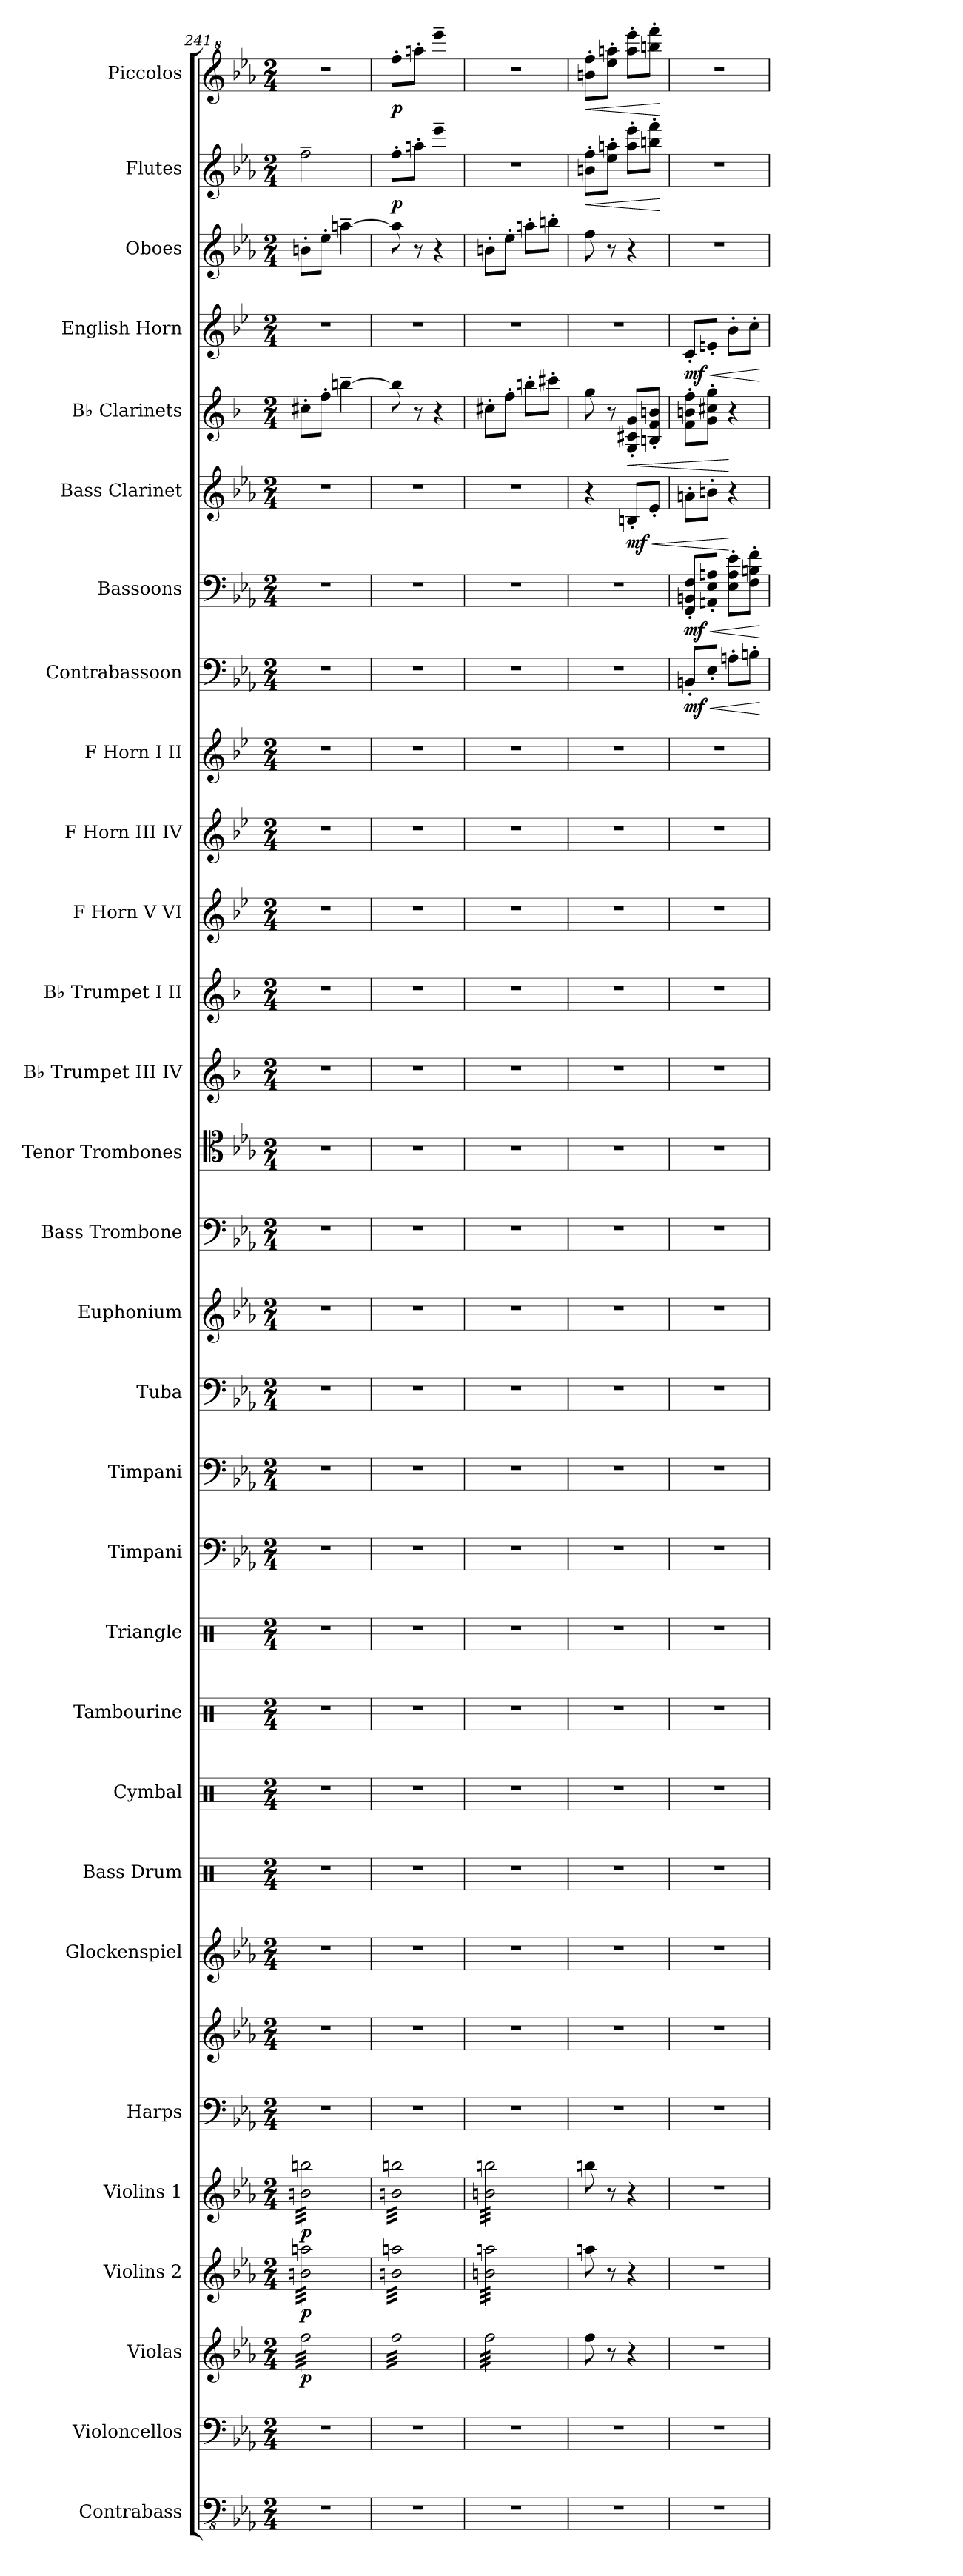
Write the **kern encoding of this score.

**kern	**kern	**kern	**dynam	**kern	**dynam	**kern	**dynam	**kern	**kern	**kern	**kern	**kern	**kern	**kern	**kern	**kern	**kern	**kern	**kern	**kern	**kern	**kern	**kern	**kern	**kern	**kern	**dynam	**kern	**dynam	**kern	**dynam	**kern	**dynam	**kern	**dynam	**kern	**kern	**dynam	**kern	**dynam
*part30	*part29	*part28	*part28	*part27	*part27	*part26	*part26	*part25	*part25	*part24	*part23	*part22	*part21	*part20	*part19	*part18	*part17	*part16	*part15	*part14	*part13	*part12	*part11	*part10	*part9	*part8	*part8	*part7	*part7	*part6	*part6	*part5	*part5	*part4	*part4	*part3	*part2	*part2	*part1	*part1
*staff31	*staff30	*staff29	*staff29	*staff28	*staff28	*staff27	*staff27	*staff26	*staff25	*staff24	*staff23	*staff22	*staff21	*staff20	*staff19	*staff18	*staff17	*staff16	*staff15	*staff14	*staff13	*staff12	*staff11	*staff10	*staff9	*staff8	*staff8	*staff7	*staff7	*staff6	*staff6	*staff5	*staff5	*staff4	*staff4	*staff3	*staff2	*staff2	*staff1	*staff1
*I"Contrabass	*I"Violoncellos	*I"Violas	*	*I"Violins 2	*	*I"Violins 1	*	*I"Harps	*	*I"Glockenspiel	*I"Bass Drum	*I"Cymbal	*I"Tambourine	*I"Triangle	*I"Timpani	*I"Timpani	*I"Tuba	*I"Euphonium	*I"Bass Trombone	*I"Tenor Trombones	*I"B♭ Trumpet III IV	*I"B♭ Trumpet I II	*I"F Horn V VI	*I"F Horn III IV	*I"F Horn I II	*I"Contrabassoon	*	*I"Bassoons	*	*I"Bass Clarinet	*	*I"B♭ Clarinets	*	*I"English Horn	*	*I"Oboes	*I"Flutes	*	*I"Piccolos	*
*I'Cb.	*I'Vc.	*I'Vla.	*	*I'Vln. 2	*	*I'Vln. 1	*	*I'Hrp.	*	*I'Glk.	*I'B. Dr.	*I'Cym.	*I'Tamb.	*I'Trgl.	*I'Timp.	*I'Timp.	*I'Tba.	*I'Euph.	*I'Tbn.	*I'Tbn.	*I'B♭ Tpt.	*I'B♭ Tpt.	*I'F Hn.	*I'F Hn.	*I'F Hn.	*I'Cbsn.	*	*I'Bsn.	*	*I'B. Cl.	*	*I'B♭ Cl.	*	*I'E. Hn.	*	*I'Ob.	*I'Fl.	*	*I'Picc.	*
*clefFv4	*clefF4	*clefG2	*	*clefG2	*	*clefG2	*	*clefF4	*clefG2	*clefG2	*clefX	*clefX	*clefX	*clefX	*clefF4	*clefF4	*clefF4	*clefG2	*clefF4	*clefC4	*clefG2	*clefG2	*clefG2	*clefG2	*clefG2	*clefF4	*	*clefF4	*	*clefG2	*	*clefG2	*	*clefG2	*	*clefG2	*clefG2	*	*clefG^2	*
*	*	*	*	*	*	*	*	*	*	*ITrd-14c-24	*	*	*	*	*	*	*	*ITrd8c14	*	*	*ITrd1c2	*ITrd1c2	*ITrd4c7	*ITrd4c7	*ITrd4c7	*ITrd7c12	*	*	*	*ITrd8c14	*	*ITrd1c2	*	*ITrd4c7	*	*	*	*	*	*
*k[b-e-a-]	*k[b-e-a-]	*k[b-e-a-]	*	*k[b-e-a-]	*	*k[b-e-a-]	*	*k[b-e-a-]	*k[b-e-a-]	*k[b-e-a-]	*k[]	*k[]	*k[]	*k[]	*k[b-e-a-]	*k[b-e-a-]	*k[b-e-a-]	*k[b-e-a-]	*k[b-e-a-]	*k[b-e-a-]	*k[b-e-a-]	*k[b-e-a-]	*k[b-e-a-]	*k[b-e-a-]	*k[b-e-a-]	*k[b-e-a-]	*	*k[b-e-a-]	*	*k[b-e-a-]	*	*k[b-e-a-]	*	*k[b-e-a-]	*	*k[b-e-a-]	*k[b-e-a-]	*	*k[b-e-a-]	*
*M2/4	*M2/4	*M2/4	*	*M2/4	*	*M2/4	*	*M2/4	*M2/4	*M2/4	*M2/4	*M2/4	*M2/4	*M2/4	*M2/4	*M2/4	*M2/4	*M2/4	*M2/4	*M2/4	*M2/4	*M2/4	*M2/4	*M2/4	*M2/4	*M2/4	*	*M2/4	*	*M2/4	*	*M2/4	*	*M2/4	*	*M2/4	*M2/4	*	*M2/4	*
=241	=241	=241	=241	=241	=241	=241	=241	=241	=241	=241	=241	=241	=241	=241	=241	=241	=241	=241	=241	=241	=241	=241	=241	=241	=241	=241	=241	=241	=241	=241	=241	=241	=241	=241	=241	=241	=241	=241	=241	=241
!	!	!	!LO:DY:b	!	!LO:DY:b	!	!LO:DY:b	!	!	!	!	!	!	!	!	!	!	!	!	!	!	!	!	!	!	!	!	!	!	!	!	!	!	!	!	!	!	!	!	!
*	*	*tremolo	*	*	*	*	*	*	*	*	*	*	*	*	*	*	*	*	*	*	*	*	*	*	*	*	*	*	*	*	*	*	*	*	*	*	*	*	*	*
*	*	*	*	*tremolo	*	*	*	*	*	*	*	*	*	*	*	*	*	*	*	*	*	*	*	*	*	*	*	*	*	*	*	*	*	*	*	*	*	*	*	*
*	*	*	*	*	*	*tremolo	*	*	*	*	*	*	*	*	*	*	*	*	*	*	*	*	*	*	*	*	*	*	*	*	*	*	*	*	*	*	*	*	*	*
2r	2r	32ff\LLL	p	32bn\ 32aan\LLL	p	32bn\ 32bbn\LLL	p	2r	2r	2r	2r	2r	2r	2r	2r	2r	2r	2r	2r	2r	2r	2r	2r	2r	2r	2r	.	2r	.	2r	.	8bn'\L	.	2r	.	8bn'\L	2ff~\	.	2r	.
.	.	32ff\	.	32bn\ 32aan\	.	32bn\ 32bbn\	.	.	.	.	.	.	.	.	.	.	.	.	.	.	.	.	.	.	.	.	.	.	.	.	.	.	.	.	.	.	.	.	.	.
.	.	32ff\	.	32bn\ 32aan\	.	32bn\ 32bbn\	.	.	.	.	.	.	.	.	.	.	.	.	.	.	.	.	.	.	.	.	.	.	.	.	.	.	.	.	.	.	.	.	.	.
.	.	32ff\	.	32bn\ 32aan\	.	32bn\ 32bbn\	.	.	.	.	.	.	.	.	.	.	.	.	.	.	.	.	.	.	.	.	.	.	.	.	.	.	.	.	.	.	.	.	.	.
.	.	32ff\	.	32bn\ 32aan\	.	32bn\ 32bbn\	.	.	.	.	.	.	.	.	.	.	.	.	.	.	.	.	.	.	.	.	.	.	.	.	.	8ee-'\J	.	.	.	8ee-'\J	.	.	.	.
.	.	32ff\	.	32bn\ 32aan\	.	32bn\ 32bbn\	.	.	.	.	.	.	.	.	.	.	.	.	.	.	.	.	.	.	.	.	.	.	.	.	.	.	.	.	.	.	.	.	.	.
.	.	32ff\	.	32bn\ 32aan\	.	32bn\ 32bbn\	.	.	.	.	.	.	.	.	.	.	.	.	.	.	.	.	.	.	.	.	.	.	.	.	.	.	.	.	.	.	.	.	.	.
.	.	32ff\	.	32bn\ 32aan\	.	32bn\ 32bbn\	.	.	.	.	.	.	.	.	.	.	.	.	.	.	.	.	.	.	.	.	.	.	.	.	.	.	.	.	.	.	.	.	.	.
.	.	32ff\	.	32bn\ 32aan\	.	32bn\ 32bbn\	.	.	.	.	.	.	.	.	.	.	.	.	.	.	.	.	.	.	.	.	.	.	.	.	.	[4aan~\	.	.	.	[4aan~\	.	.	.	.
.	.	32ff\	.	32bn\ 32aan\	.	32bn\ 32bbn\	.	.	.	.	.	.	.	.	.	.	.	.	.	.	.	.	.	.	.	.	.	.	.	.	.	.	.	.	.	.	.	.	.	.
.	.	32ff\	.	32bn\ 32aan\	.	32bn\ 32bbn\	.	.	.	.	.	.	.	.	.	.	.	.	.	.	.	.	.	.	.	.	.	.	.	.	.	.	.	.	.	.	.	.	.	.
.	.	32ff\	.	32bn\ 32aan\	.	32bn\ 32bbn\	.	.	.	.	.	.	.	.	.	.	.	.	.	.	.	.	.	.	.	.	.	.	.	.	.	.	.	.	.	.	.	.	.	.
.	.	32ff\	.	32bn\ 32aan\	.	32bn\ 32bbn\	.	.	.	.	.	.	.	.	.	.	.	.	.	.	.	.	.	.	.	.	.	.	.	.	.	.	.	.	.	.	.	.	.	.
.	.	32ff\	.	32bn\ 32aan\	.	32bn\ 32bbn\	.	.	.	.	.	.	.	.	.	.	.	.	.	.	.	.	.	.	.	.	.	.	.	.	.	.	.	.	.	.	.	.	.	.
.	.	32ff\	.	32bn\ 32aan\	.	32bn\ 32bbn\	.	.	.	.	.	.	.	.	.	.	.	.	.	.	.	.	.	.	.	.	.	.	.	.	.	.	.	.	.	.	.	.	.	.
.	.	32ff\JJJ	.	32bn\ 32aan\JJJ	.	32bn\ 32bbn\JJJ	.	.	.	.	.	.	.	.	.	.	.	.	.	.	.	.	.	.	.	.	.	.	.	.	.	.	.	.	.	.	.	.	.	.
!!LO:PB:g=z
=242	=242	=242	=242	=242	=242	=242	=242	=242	=242	=242	=242	=242	=242	=242	=242	=242	=242	=242	=242	=242	=242	=242	=242	=242	=242	=242	=242	=242	=242	=242	=242	=242	=242	=242	=242	=242	=242	=242	=242	=242
!	!	!	!	!	!	!	!	!	!	!	!	!	!	!	!	!	!	!	!	!	!	!	!	!	!	!	!	!	!	!	!	!	!	!	!	!	!	!LO:DY:b	!	!LO:DY:b
2r	2r	32ff\LLL	.	32bn\ 32aan\LLL	.	32bn\ 32bbn\LLL	.	2r	2r	2r	2r	2r	2r	2r	2r	2r	2r	2r	2r	2r	2r	2r	2r	2r	2r	2r	.	2r	.	2r	.	8aa\]	.	2r	.	8aa\]	8ff'\L	p	8fff'\L	p
.	.	32ff\	.	32bn\ 32aan\	.	32bn\ 32bbn\	.	.	.	.	.	.	.	.	.	.	.	.	.	.	.	.	.	.	.	.	.	.	.	.	.	.	.	.	.	.	.	.	.	.
.	.	32ff\	.	32bn\ 32aan\	.	32bn\ 32bbn\	.	.	.	.	.	.	.	.	.	.	.	.	.	.	.	.	.	.	.	.	.	.	.	.	.	.	.	.	.	.	.	.	.	.
.	.	32ff\	.	32bn\ 32aan\	.	32bn\ 32bbn\	.	.	.	.	.	.	.	.	.	.	.	.	.	.	.	.	.	.	.	.	.	.	.	.	.	.	.	.	.	.	.	.	.	.
.	.	32ff\	.	32bn\ 32aan\	.	32bn\ 32bbn\	.	.	.	.	.	.	.	.	.	.	.	.	.	.	.	.	.	.	.	.	.	.	.	.	.	8r	.	.	.	8r	8aan'\J	.	8aaan'\J	.
.	.	32ff\	.	32bn\ 32aan\	.	32bn\ 32bbn\	.	.	.	.	.	.	.	.	.	.	.	.	.	.	.	.	.	.	.	.	.	.	.	.	.	.	.	.	.	.	.	.	.	.
.	.	32ff\	.	32bn\ 32aan\	.	32bn\ 32bbn\	.	.	.	.	.	.	.	.	.	.	.	.	.	.	.	.	.	.	.	.	.	.	.	.	.	.	.	.	.	.	.	.	.	.
.	.	32ff\	.	32bn\ 32aan\	.	32bn\ 32bbn\	.	.	.	.	.	.	.	.	.	.	.	.	.	.	.	.	.	.	.	.	.	.	.	.	.	.	.	.	.	.	.	.	.	.
.	.	32ff\	.	32bn\ 32aan\	.	32bn\ 32bbn\	.	.	.	.	.	.	.	.	.	.	.	.	.	.	.	.	.	.	.	.	.	.	.	.	.	4r	.	.	.	4r	4eee-~\	.	4eeee-~\	.
.	.	32ff\	.	32bn\ 32aan\	.	32bn\ 32bbn\	.	.	.	.	.	.	.	.	.	.	.	.	.	.	.	.	.	.	.	.	.	.	.	.	.	.	.	.	.	.	.	.	.	.
.	.	32ff\	.	32bn\ 32aan\	.	32bn\ 32bbn\	.	.	.	.	.	.	.	.	.	.	.	.	.	.	.	.	.	.	.	.	.	.	.	.	.	.	.	.	.	.	.	.	.	.
.	.	32ff\	.	32bn\ 32aan\	.	32bn\ 32bbn\	.	.	.	.	.	.	.	.	.	.	.	.	.	.	.	.	.	.	.	.	.	.	.	.	.	.	.	.	.	.	.	.	.	.
.	.	32ff\	.	32bn\ 32aan\	.	32bn\ 32bbn\	.	.	.	.	.	.	.	.	.	.	.	.	.	.	.	.	.	.	.	.	.	.	.	.	.	.	.	.	.	.	.	.	.	.
.	.	32ff\	.	32bn\ 32aan\	.	32bn\ 32bbn\	.	.	.	.	.	.	.	.	.	.	.	.	.	.	.	.	.	.	.	.	.	.	.	.	.	.	.	.	.	.	.	.	.	.
.	.	32ff\	.	32bn\ 32aan\	.	32bn\ 32bbn\	.	.	.	.	.	.	.	.	.	.	.	.	.	.	.	.	.	.	.	.	.	.	.	.	.	.	.	.	.	.	.	.	.	.
.	.	32ff\JJJ	.	32bn\ 32aan\JJJ	.	32bn\ 32bbn\JJJ	.	.	.	.	.	.	.	.	.	.	.	.	.	.	.	.	.	.	.	.	.	.	.	.	.	.	.	.	.	.	.	.	.	.
=243	=243	=243	=243	=243	=243	=243	=243	=243	=243	=243	=243	=243	=243	=243	=243	=243	=243	=243	=243	=243	=243	=243	=243	=243	=243	=243	=243	=243	=243	=243	=243	=243	=243	=243	=243	=243	=243	=243	=243	=243
2r	2r	32ff\LLL	.	32bn\ 32aan\LLL	.	32bn\ 32bbn\LLL	.	2r	2r	2r	2r	2r	2r	2r	2r	2r	2r	2r	2r	2r	2r	2r	2r	2r	2r	2r	.	2r	.	2r	.	8bn'\L	.	2r	.	8bn'\L	2r	.	2r	.
.	.	32ff\	.	32bn\ 32aan\	.	32bn\ 32bbn\	.	.	.	.	.	.	.	.	.	.	.	.	.	.	.	.	.	.	.	.	.	.	.	.	.	.	.	.	.	.	.	.	.	.
.	.	32ff\	.	32bn\ 32aan\	.	32bn\ 32bbn\	.	.	.	.	.	.	.	.	.	.	.	.	.	.	.	.	.	.	.	.	.	.	.	.	.	.	.	.	.	.	.	.	.	.
.	.	32ff\	.	32bn\ 32aan\	.	32bn\ 32bbn\	.	.	.	.	.	.	.	.	.	.	.	.	.	.	.	.	.	.	.	.	.	.	.	.	.	.	.	.	.	.	.	.	.	.
.	.	32ff\	.	32bn\ 32aan\	.	32bn\ 32bbn\	.	.	.	.	.	.	.	.	.	.	.	.	.	.	.	.	.	.	.	.	.	.	.	.	.	8ee-'\J	.	.	.	8ee-'\J	.	.	.	.
.	.	32ff\	.	32bn\ 32aan\	.	32bn\ 32bbn\	.	.	.	.	.	.	.	.	.	.	.	.	.	.	.	.	.	.	.	.	.	.	.	.	.	.	.	.	.	.	.	.	.	.
.	.	32ff\	.	32bn\ 32aan\	.	32bn\ 32bbn\	.	.	.	.	.	.	.	.	.	.	.	.	.	.	.	.	.	.	.	.	.	.	.	.	.	.	.	.	.	.	.	.	.	.
.	.	32ff\	.	32bn\ 32aan\	.	32bn\ 32bbn\	.	.	.	.	.	.	.	.	.	.	.	.	.	.	.	.	.	.	.	.	.	.	.	.	.	.	.	.	.	.	.	.	.	.
.	.	32ff\	.	32bn\ 32aan\	.	32bn\ 32bbn\	.	.	.	.	.	.	.	.	.	.	.	.	.	.	.	.	.	.	.	.	.	.	.	.	.	8aan'\L	.	.	.	8aan'\L	.	.	.	.
.	.	32ff\	.	32bn\ 32aan\	.	32bn\ 32bbn\	.	.	.	.	.	.	.	.	.	.	.	.	.	.	.	.	.	.	.	.	.	.	.	.	.	.	.	.	.	.	.	.	.	.
.	.	32ff\	.	32bn\ 32aan\	.	32bn\ 32bbn\	.	.	.	.	.	.	.	.	.	.	.	.	.	.	.	.	.	.	.	.	.	.	.	.	.	.	.	.	.	.	.	.	.	.
.	.	32ff\	.	32bn\ 32aan\	.	32bn\ 32bbn\	.	.	.	.	.	.	.	.	.	.	.	.	.	.	.	.	.	.	.	.	.	.	.	.	.	.	.	.	.	.	.	.	.	.
.	.	32ff\	.	32bn\ 32aan\	.	32bn\ 32bbn\	.	.	.	.	.	.	.	.	.	.	.	.	.	.	.	.	.	.	.	.	.	.	.	.	.	8bbn'\J	.	.	.	8bbn'\J	.	.	.	.
.	.	32ff\	.	32bn\ 32aan\	.	32bn\ 32bbn\	.	.	.	.	.	.	.	.	.	.	.	.	.	.	.	.	.	.	.	.	.	.	.	.	.	.	.	.	.	.	.	.	.	.
.	.	32ff\	.	32bn\ 32aan\	.	32bn\ 32bbn\	.	.	.	.	.	.	.	.	.	.	.	.	.	.	.	.	.	.	.	.	.	.	.	.	.	.	.	.	.	.	.	.	.	.
.	.	32ff\JJJ	.	32bn\ 32aan\JJJ	.	32bn\ 32bbn\JJJ	.	.	.	.	.	.	.	.	.	.	.	.	.	.	.	.	.	.	.	.	.	.	.	.	.	.	.	.	.	.	.	.	.	.
*	*	*	*	*	*	*Xtremolo	*	*	*	*	*	*	*	*	*	*	*	*	*	*	*	*	*	*	*	*	*	*	*	*	*	*	*	*	*	*	*	*	*	*
*	*	*	*	*Xtremolo	*	*	*	*	*	*	*	*	*	*	*	*	*	*	*	*	*	*	*	*	*	*	*	*	*	*	*	*	*	*	*	*	*	*	*	*
*	*	*Xtremolo	*	*	*	*	*	*	*	*	*	*	*	*	*	*	*	*	*	*	*	*	*	*	*	*	*	*	*	*	*	*	*	*	*	*	*	*	*	*
=244	=244	=244	=244	=244	=244	=244	=244	=244	=244	=244	=244	=244	=244	=244	=244	=244	=244	=244	=244	=244	=244	=244	=244	=244	=244	=244	=244	=244	=244	=244	=244	=244	=244	=244	=244	=244	=244	=244	=244	=244
!	!	!	!	!	!	!	!	!	!	!	!	!	!	!	!	!	!	!	!	!	!	!	!	!	!	!	!	!	!	!	!	!	!	!	!	!	!	!LO:HP:b	!	!LO:HP:b
2r	2r	8ff\	.	8aan\	.	8bbn\	.	2r	2r	2r	2r	2r	2r	2r	2r	2r	2r	2r	2r	2r	2r	2r	2r	2r	2r	2r	.	2r	.	4r	.	8ff\	.	2r	.	8ff\	8bn\' 8ff\'L	<	8bbn\' 8fff\'L	<
.	.	8r	.	8r	.	8r	.	.	.	.	.	.	.	.	.	.	.	.	.	.	.	.	.	.	.	.	.	.	.	.	.	8r	.	.	.	8r	8ee-\' 8aan\'J	.	8eee-\' 8aaan\'J	.
!	!	!	!	!	!	!	!	!	!	!	!	!	!	!	!	!	!	!	!	!	!	!	!	!	!	!	!	!	!	!	!LO:HP:b	!	!LO:HP:b	!	!	!	!	!	!	!
!	!	!	!	!	!	!	!	!	!	!	!	!	!	!	!	!	!	!	!	!	!	!	!	!	!	!	!	!	!	!	!LO:DY:n=1:b	!	!	!	!	!	!	!	!	!
.	.	4r	.	4r	.	4r	.	.	.	.	.	.	.	.	.	.	.	.	.	.	.	.	.	.	.	.	.	.	.	8BBn'/L	< mf	8F/' 8Bn/' 8f/'L	<	.	.	4r	8aa\' 8eee-\'L	.	8aaa\' 8eeee-\'L	.
.	.	.	.	.	.	.	.	.	.	.	.	.	.	.	.	.	.	.	.	.	.	.	.	.	.	.	.	.	.	8E-'/J	.	8An/' 8e-/' 8an/'J	.	.	.	.	8bbn\' 8fff\'J	.	8bbbn\' 8ffff\'J	.
.	.	.	.	.	.	.	.	.	.	.	.	.	.	.	.	.	.	.	.	.	.	.	.	.	.	.	.	.	.	.	.	.	.	.	.	.	.	[	.	[
=245	=245	=245	=245	=245	=245	=245	=245	=245	=245	=245	=245	=245	=245	=245	=245	=245	=245	=245	=245	=245	=245	=245	=245	=245	=245	=245	=245	=245	=245	=245	=245	=245	=245	=245	=245	=245	=245	=245	=245	=245
!	!	!	!	!	!	!	!	!	!	!	!	!	!	!	!	!	!	!	!	!	!	!	!	!	!	!	!LO:HP:b	!	!LO:HP:b	!	!	!	!	!	!LO:HP:b	!	!	!	!	!
!	!	!	!	!	!	!	!	!	!	!	!	!	!	!	!	!	!	!	!	!	!	!	!	!	!	!	!LO:DY:n=1:b	!	!LO:DY:n=1:b	!	!	!	!	!	!LO:DY:n=1:b	!	!	!	!	!
2r	2r	2r	.	2r	.	2r	.	2r	2r	2r	2r	2r	2r	2r	2r	2r	2r	2r	2r	2r	2r	2r	2r	2r	2r	8BBBn'/L	< mf	8FF/' 8BBn/' 8F/'L	< mf	8An'\L	.	8e-\' 8an\' 8ee-\'L	.	8F'/L	< mf	2r	2r	.	2r	.
.	.	.	.	.	.	.	.	.	.	.	.	.	.	.	.	.	.	.	.	.	.	.	.	.	.	8EE-'/J	.	8AAn/' 8E-/' 8An/'J	.	8Bn'\J	.	8f\' 8bn\' 8ff\'J	.	8An'/J	.	.	.	.	.	.
.	.	.	.	.	.	.	.	.	.	.	.	.	.	.	.	.	.	.	.	.	.	.	.	.	.	8AAn'\L	.	8E-\' 8A\' 8e-\'L	.	4r	[	4r	[	8e-'\L	.	.	.	.	.	.
.	.	.	.	.	.	.	.	.	.	.	.	.	.	.	.	.	.	.	.	.	.	.	.	.	.	8BBn'\J	.	8F\' 8Bn\' 8f\'J	.	.	.	.	.	8f'\J	.	.	.	.	.	.
.	.	.	.	.	.	.	.	.	.	.	.	.	.	.	.	.	.	.	.	.	.	.	.	.	.	.	[	.	[	.	.	.	.	.	[	.	.	.	.	.
=	=	=	=	=	=	=	=	=	=	=	=	=	=	=	=	=	=	=	=	=	=	=	=	=	=	=	=	=	=	=	=	=	=	=	=	=	=	=	=	=
*-	*-	*-	*-	*-	*-	*-	*-	*-	*-	*-	*-	*-	*-	*-	*-	*-	*-	*-	*-	*-	*-	*-	*-	*-	*-	*-	*-	*-	*-	*-	*-	*-	*-	*-	*-	*-	*-	*-	*-	*-
